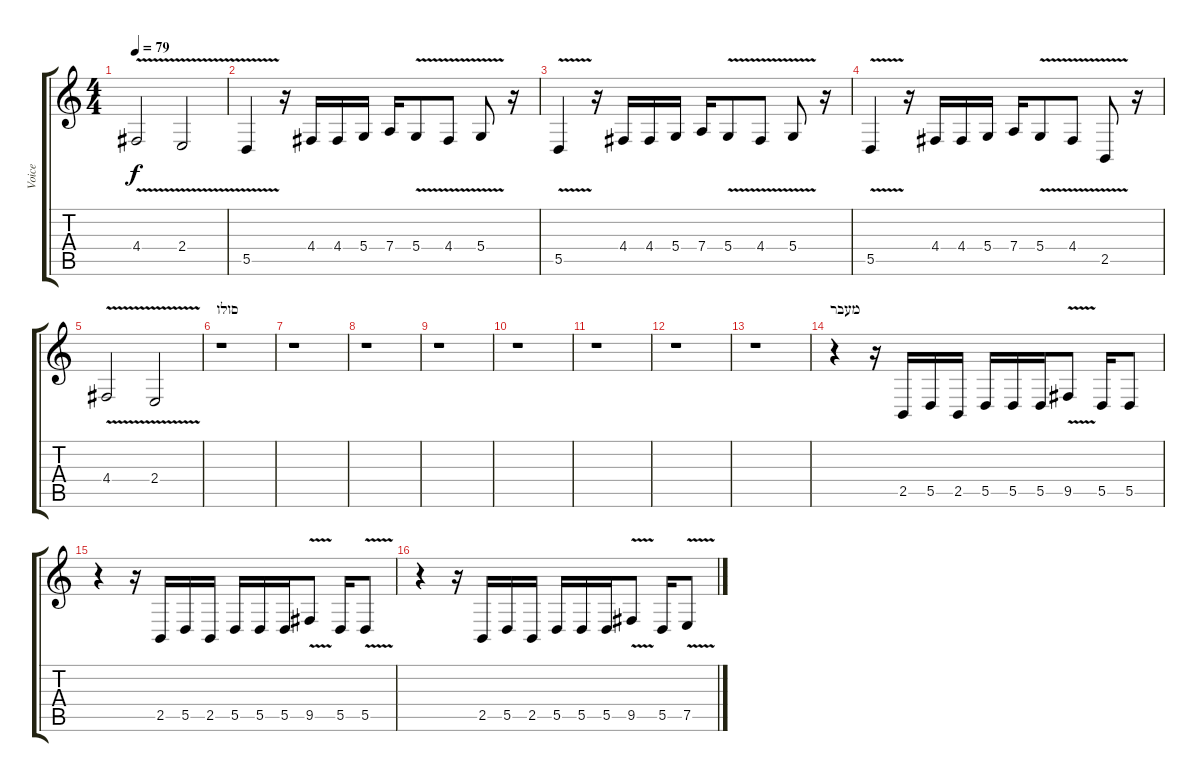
\track ("Voice" "Voice") {instrument lead6voice}
\staff {score tabs}
\tuning (E4 B3 G3 D3 A2 E2) {hide}
\ts (4 4)
\tempo 79
\clef g2
\ks c
4.4{v}.2{dy f} 2.4{v}.2 |
5.5{v}.4 r.16 4.4.16 4.4.16 5.4.16 7.4.16 5.4{v}.8 4.4{v}.8 5.4{v}.8 r.16 |
5.5{v}.4 r.16 4.4.16 4.4.16 5.4.16 7.4.16 5.4{v}.8 4.4{v}.8 5.4{v}.8 r.16 |
5.5{v}.4 r.16 4.4.16 4.4.16 5.4.16 7.4.16 5.4{v}.8 4.4{v}.8 2.5{v}.8 r.16 |
4.4{v}.2 2.4{v}.2 |
\section ("" "סולו")
r.1 |
r.1 |
r.1 |
r.1 |
r.1 |
r.1 |
r.1 |
r.1 |
\section ("" "מעבר")
r.4 r.16 2.5.16 5.5.16 2.5.16 5.5.16 5.5.16 5.5.16 9.5{v}.8 5.5.16 5.5.8 |
r.4 r.16 2.5.16 5.5.16 2.5.16 5.5.16 5.5.16 5.5.16 9.5{v}.8 5.5.16 5.5{v}.8 |
r.4 r.16 2.5.16 5.5.16 2.5.16 5.5.16 5.5.16 5.5.16 9.5{v}.8 5.5.16 7.5{v}.8
